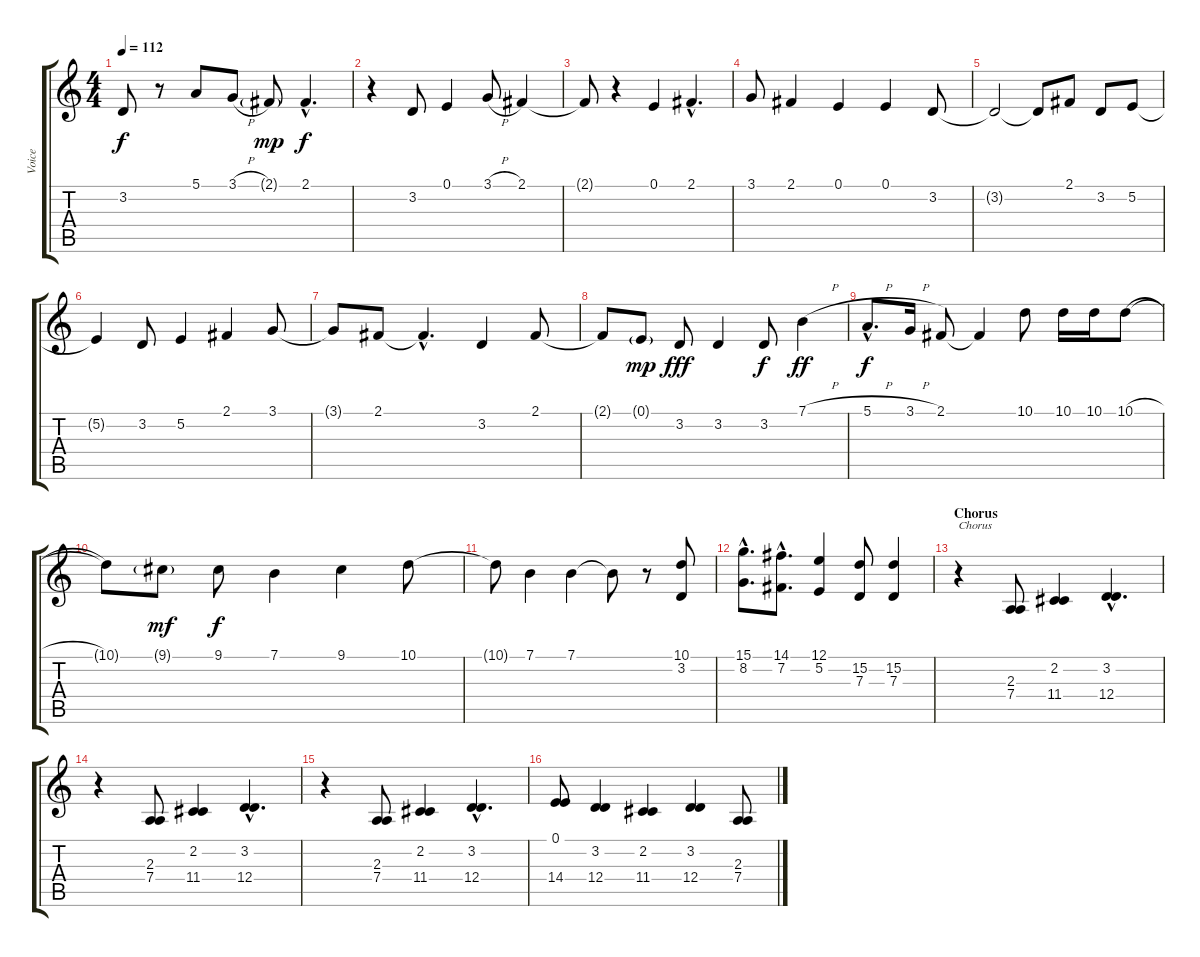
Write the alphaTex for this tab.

\track ("Voice" "Voice") {instrument brightacousticpiano}
\staff {score tabs}
\tuning (E4 B3 G3 D3 A2 E2) {hide}
\ts (4 4)
\tempo 112
\clef g2
\ks c
3.2{t}.8{dy f} r.8 5.1.8 3.1{h}.8 2.1{g}.8{dy mp} 2.1{hac}.4{d dy f} |
r.4 3.2.8 0.1.4 3.1{h}.8 2.1.4 |
2.1{t}.8 r.4 0.1.4 2.1{hac}.4{d} |
3.1.8 2.1.4 0.1.4 0.1.4 3.2.8 |
3.2{t}.2 3.2{t}.8 2.1.8 3.2.8 5.2.8 |
5.2{t}.4 3.2.8 5.2.4 2.1.4 3.1.8 |
3.1{t}.8 2.1.8 2.1{hac t}.4{d} 3.2.4 2.1.8 |
2.1{t}.8 0.1{g}.8{dy mp} 3.2.8{dy fff} 3.2.4 3.2.8{dy f} 7.1{h}.4{dy ff} |
5.1{h hac}.8{d dy f} 3.1{h}.16 2.1.8 2.1{t}.4 10.1.8 10.1.16 10.1.16 10.1{h}.8 |
10.1{t}.8 9.1{g}.8{dy mf} 9.1.8{dy f} 7.1.4 9.1.4 10.1.8 |
10.1{t}.8 7.1.4 7.1.4 7.1{t}.8 r.8 (10.1 3.2).8 |
(15.1{hac} 8.2{hac}).8{d} (14.1{hac} 7.2{hac}).8{d} (12.1 5.2).4 (15.2 7.3).8 (15.2 7.3).4 |
\section ("" "Chorus")
r.4{txt "Chorus" volume 14} (2.3 7.4).8 (2.2 11.4).4 (3.2{hac} 12.4{hac}).4{d} |
r.4 (2.3 7.4).8 (2.2 11.4).4 (3.2{hac} 12.4{hac}).4{d} |
r.4 (2.3 7.4).8 (2.2 11.4).4 (3.2{hac} 12.4{hac}).4{d} |
(0.1 14.4).8 (3.2 12.4).4 (2.2 11.4).4 (3.2 12.4).4 (2.3 7.4).8
